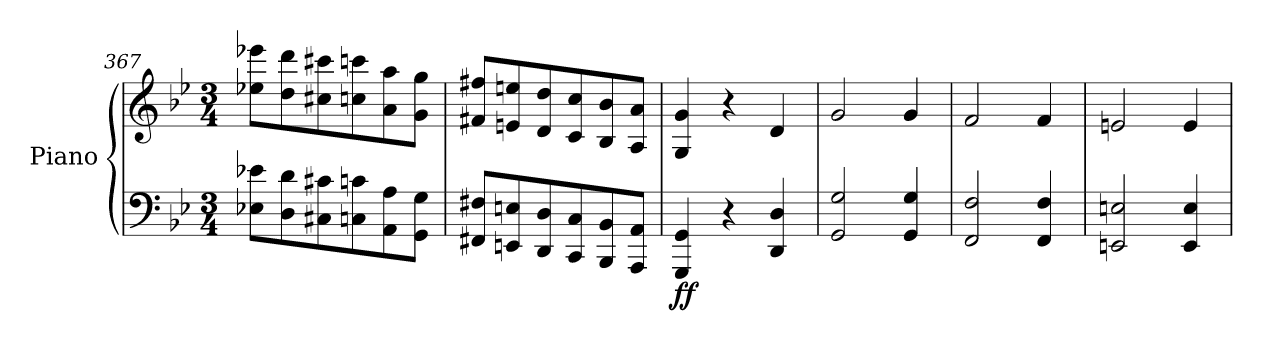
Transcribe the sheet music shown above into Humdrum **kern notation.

**kern	**kern	**dynam
*part1	*part1	*part1
*staff2	*staff1	*staff1/2
*I"Piano	*	*
*I'Pno	*	*
*clefF4	*clefG2	*
*k[b-e-]	*k[b-e-]	*
*B-:	*B-:	*
*M3/4	*M3/4	*
=367	=367	=367
8E-X\ 8e-X\L	8ee-X\ 8eee-X\L	.
8D\ 8d\	8dd\ 8ddd\	.
8C#X\ 8c#X\	8cc#X\ 8ccc#X\	.
8Cn\ 8cn\	8ccn\ 8cccn\	.
8AA\ 8A\	8a\ 8aa\	.
8GG\ 8G\J	8g\ 8gg\J	.
=368	=368	=368
8FF#X/ 8F#X/L	8f#X/ 8ff#X/L	.
8EEn/ 8En/	8en/ 8een/	.
8DD/ 8D/	8d/ 8dd/	.
8CC/ 8C/	8c/ 8cc/	.
8BBB-/ 8BB-/	8B-/ 8b-/	.
8AAA/ 8AA/J	8A/ 8a/J	.
=369	=369	=369
!	!	!LO:DY:b=2
4GGG/ 4GG/	4G/ 4g/	ff
4r	4r	.
4DD/ 4D/	4d/	.
=370	=370	=370
2GG/ 2G/	2g/	.
4GG/ 4G/	4g/	.
=371	=371	=371
2FF/ 2F/	2f/	.
4FF/ 4F/	4f/	.
!!LO:LB:g=z
=372	=372	=372
2EEn/ 2En/	2en/	.
4EE/ 4E/	4e/	.
=	=	=
*-	*-	*-
